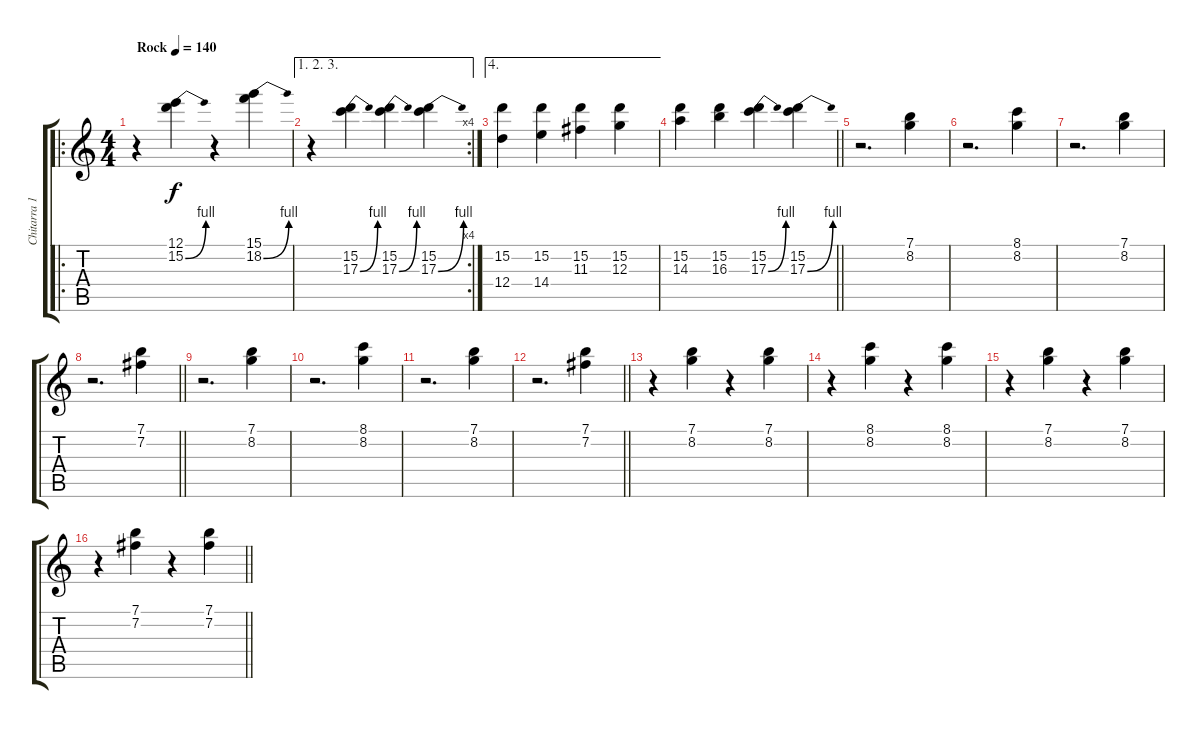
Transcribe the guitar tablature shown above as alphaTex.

\track ("Chitarra 1" "Chitarra 1") {instrument distortionguitar}
\staff {score tabs}
\tuning (E4 B3 G3 D3 A2 E2) {hide}
\ro
\ts (4 4)
\tempo (140 "Rock")
\clef g2
\ks c
r.4{dy f instrument distortionguitar} (12.1 15.2{be (bend 0 0 60 4)}).4 r.4 (15.1 18.2{be (bend 0 0 60 4)}).4 |
\ae (1 2 3)
\rc 4
r.4 (15.2 17.3{be (bend 0 0 60 4)}).4 (15.2 17.3{be (bend 0 0 60 4)}).4 (15.2 17.3{be (bend 0 0 60 4)}).4 |
\ae 4
(15.2 12.4).4 (15.2 14.4).4 (15.2 11.3).4 (15.2 12.3).4 |
\barLineRight lightlight
(15.2 14.3).4 (15.2 16.3).4 (15.2 17.3{be (bend 0 0 60 4)}).4 (15.2 17.3{be (bend 0 0 60 4)}).4 |
r.2{d} (7.1 8.2).4 |
r.2{d} (8.1 8.2).4 |
r.2{d} (7.1 8.2).4 |
\barLineRight lightlight
r.2{d} (7.1 7.2).4 |
r.2{d} (7.1 8.2).4 |
r.2{d} (8.1 8.2).4 |
r.2{d} (7.1 8.2).4 |
\barLineRight lightlight
r.2{d} (7.1 7.2).4 |
r.4 (7.1 8.2).4 r.4 (7.1 8.2).4 |
r.4 (8.1 8.2).4 r.4 (8.1 8.2).4 |
r.4 (7.1 8.2).4 r.4 (7.1 8.2).4 |
\barLineRight lightlight
r.4 (7.1 7.2).4 r.4 (7.1 7.2).4
